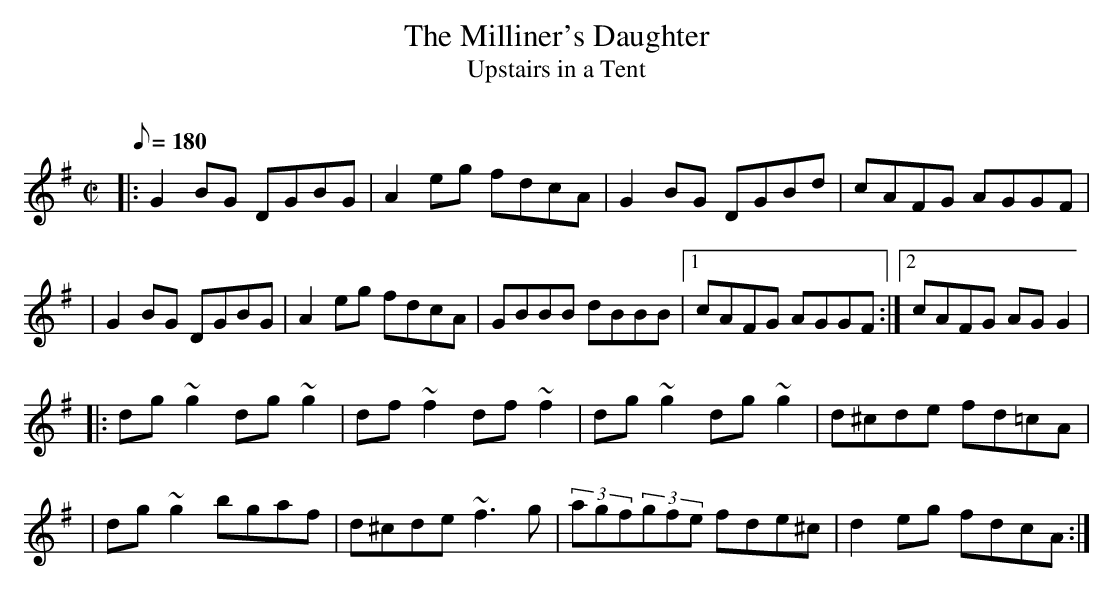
X:1
T:Milliner's Daughter, The
T:Upstairs in a Tent
C:
M:C|
Q:180
l:1/8
K:G
|:G2BG   DGBG|A2eg   fdcA|G2BG        DGBd| cAFG   AGGF |
| G2BG   DGBG|A2eg   fdcA|GBBB        dBBB|1cAFG   AGGF:|2cAFG AGG2|
|:dg~g2 dg~g2|df~f2 df~f2|dg~g2      dg~g2| d^cde fd=cA |
| dg~g2  bgaf|d^cde  ~f3g|(3agf(3gfe fde^c| d2eg   fdcA:|]
